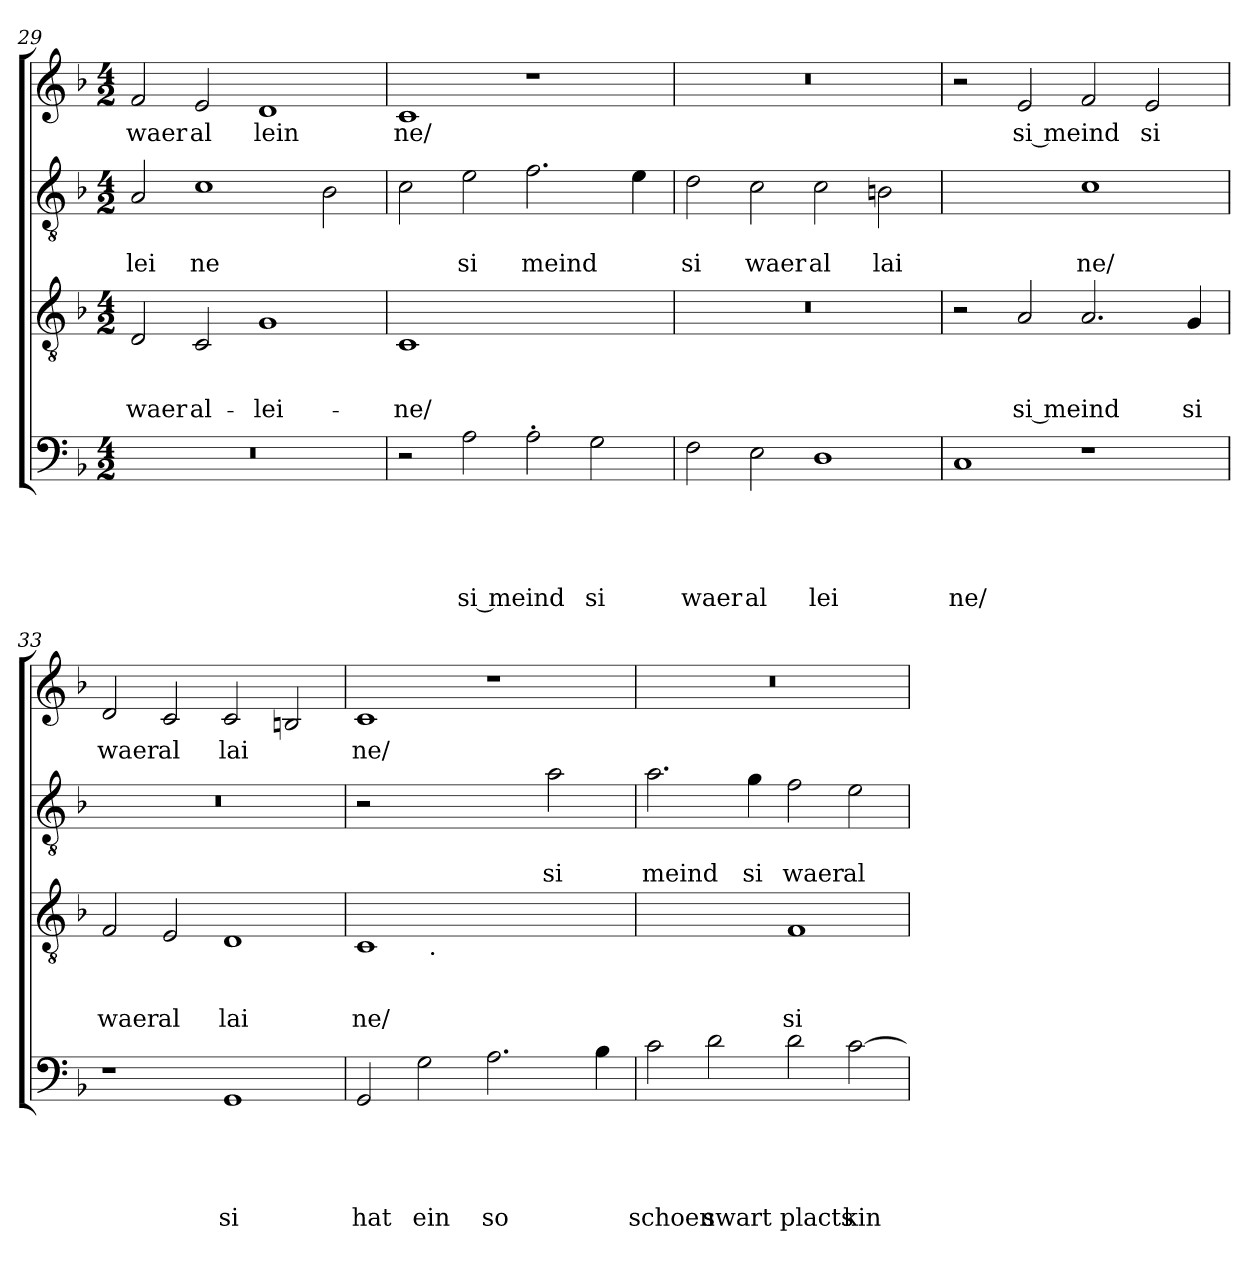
**kern	**text	**text	**text	**text	**text	**kern	**text	**text	**text	**kern	**text	**text	**kern	**text
*part4	*part4	*part4	*part4	*part4	*part4	*part3	*part3	*part3	*part3	*part2	*part2	*part2	*part1	*part1
*staff4	*staff4	*staff4	*staff4	*staff4	*staff4	*staff3	*staff3	*staff3	*staff3	*staff2	*staff2	*staff2	*staff1	*staff1
*clefF4	*	*	*	*	*	*clefGv2	*	*	*	*clefGv2	*	*	*clefG2	*
*k[b-]	*	*	*	*	*	*k[b-]	*	*	*	*k[b-]	*	*	*k[b-]	*
*F:	*	*	*	*	*	*F:	*	*	*	*F:	*	*	*F:	*
*M4/2	*	*	*	*	*	*M4/2	*	*	*	*M4/2	*	*	*M4/2	*
=29	=29	=29	=29	=29	=29	=29	=29	=29	=29	=29	=29	=29	=29	=29
!	!	!	!	!	!	!	!	!	!LO:LY:b	!	!	!LO:LY:b	!	!LO:LY:b
0r	.	.	.	.	.	2D/	.	.	waer	2A/	.	lei	2f/	waer
!	!	!	!	!	!	!	!	!	!LO:LY:b	!	!	!LO:LY:b	!	!LO:LY:b
.	.	.	.	.	.	2C/	.	.	al-	1c	.	ne	2e/	al
!	!	!	!	!	!	!	!	!	!LO:LY:b	!	!	!	!	!LO:LY:b
.	.	.	.	.	.	1G	.	.	-lei-	.	.	.	1d	lein
.	.	.	.	.	.	.	.	.	.	2B-\	.	.	.	.
=30	=30	=30	=30	=30	=30	=30	=30	=30	=30	=30	=30	=30	=30	=30
!	!	!	!	!	!	!	!	!	!LO:LY:b	!	!	!	!	!LO:LY:b
2r	.	.	.	.	.	1C	.	.	-ne/	2c\	.	.	1c	ne/
!	!	!	!	!	!LO:LY:b	!	!	!	!	!	!	!LO:LY:b	!	!
2A\	.	.	.	.	si meind	.	.	.	.	2e\	.	si	.	.
!	!	!	!	!	!	!	!	!	!	!	!	!LO:LY:b	!	!
2A'>\	.	.	.	.	.	1ryy	.	.	.	2.f\	.	meind	1r	.
!	!	!	!	!	!LO:LY:b	!	!	!	!	!	!	!	!	!
2G\	.	.	.	.	si	.	.	.	.	.	.	.	.	.
.	.	.	.	.	.	.	.	.	.	4e\	.	.	.	.
=31	=31	=31	=31	=31	=31	=31	=31	=31	=31	=31	=31	=31	=31	=31
!	!	!	!	!	!LO:LY:b	!LO:N:vis=1	!	!	!	!	!	!LO:LY:b	!	!
2F\	.	.	.	.	waer	0r	.	.	.	2d\	.	si	0r	.
!	!	!	!	!	!LO:LY:b	!	!	!	!	!	!	!LO:LY:b	!	!
2E\	.	.	.	.	al	.	.	.	.	2c\	.	waer	.	.
!	!	!	!	!	!LO:LY:b	!	!	!	!	!	!	!LO:LY:b	!	!
1D	.	.	.	.	lei	.	.	.	.	2c\	.	al	.	.
!	!	!	!	!	!	!	!	!	!	!	!	!LO:LY:b	!	!
.	.	.	.	.	.	.	.	.	.	2B\	.	lai	.	.
!!LO:PB:g=z
=32	=32	=32	=32	=32	=32	=32	=32	=32	=32	=32	=32	=32	=32	=32
!	!	!	!	!	!LO:LY:b	!	!	!	!	!	!	!	!	!
1C	.	.	.	.	ne/	2r	.	.	.	1ryy	.	.	2r	.
!	!	!	!	!	!	!	!	!	!LO:LY:b	!	!	!	!	!LO:LY:b
.	.	.	.	.	.	2A/	.	.	si meind	.	.	.	2e/	si meind
!	!	!	!	!	!	!	!	!	!	!	!	!LO:LY:b	!	!
1r	.	.	.	.	.	2.A/	.	.	.	1c	.	ne/	2f/	.
!	!	!	!	!	!	!	!	!	!	!	!	!	!	!LO:LY:b
.	.	.	.	.	.	.	.	.	.	.	.	.	2e/	si
!	!	!	!	!	!	!	!	!	!LO:LY:b	!	!	!	!	!
.	.	.	.	.	.	4G/	.	.	si	.	.	.	.	.
=33	=33	=33	=33	=33	=33	=33	=33	=33	=33	=33	=33	=33	=33	=33
!	!	!	!	!	!	!	!	!	!LO:LY:b	!	!	!	!	!LO:LY:b
1r	.	.	.	.	.	2F/	.	.	waer	0r	.	.	2d/	waer
!	!	!	!	!	!	!	!	!	!LO:LY:b	!	!	!	!	!LO:LY:b
.	.	.	.	.	.	2E/	.	.	al	.	.	.	2c/	al
!	!	!	!	!	!LO:LY:b	!	!	!	!LO:LY:b	!	!	!	!	!LO:LY:b
1GG	.	.	.	.	si	1D	.	.	lai	.	.	.	2c/	lai
.	.	.	.	.	.	.	.	.	.	.	.	.	2Bn/	.
=34	=34	=34	=34	=34	=34	=34	=34	=34	=34	=34	=34	=34	=34	=34
!	!	!	!	!	!LO:LY:b	!	!	!	!LO:LY:b	!	!	!	!	!LO:LY:b
*	*	*	*	*	*	*^	*	*	*	*	*	*	*	*
2GG/	.	.	.	.	hat	1C	2ryy	.	.	ne/	2r	.	.	1c	ne/
!	!	!	!	!	!LO:LY:b	!	!	!	!	!	!	!	!	!	!
2G\	.	.	.	.	ein	.	32ryy	.	.	.	1ryy	.	.	.	.
!	!	!	!	!	!	!	!LO:TX:b:t=.	!	!	!	!	!	!	!	!
.	.	.	.	.	.	.	1ryy	.	.	.	.	.	.	.	.
!	!	!	!	!	!LO:LY:b	!	!	!	!	!	!	!	!	!	!
2.A\	.	.	.	.	so	1ryy	.	.	.	.	.	.	.	1r	.
!	!	!	!	!	!	!	!	!	!	!	!	!	!LO:LY:b	!	!
.	.	.	.	.	.	.	.	.	.	.	2a\	.	si	.	.
.	.	.	.	.	.	.	4...ryy	.	.	.	.	.	.	.	.
4B-\	.	.	.	.	.	.	.	.	.	.	.	.	.	.	.
=35	=35	=35	=35	=35	=35	=35	=35	=35	=35	=35	=35	=35	=35	=35	=35
!	!	!	!	!	!LO:LY:b	!	!	!	!	!	!	!	!LO:LY:b	!	!
*	*	*	*	*	*	*v	*v	*	*	*	*	*	*	*	*
2c\	.	.	.	.	schoen	1ryy	.	.	.	2.a\	.	meind	0r	.
!	!	!	!	!	!LO:LY:b	!	!	!	!	!	!	!	!	!
2d\	.	.	.	.	swart	.	.	.	.	.	.	.	.	.
!	!	!	!	!	!	!	!	!	!	!	!	!LO:LY:b	!	!
.	.	.	.	.	.	.	.	.	.	4g\	.	si	.	.
!	!	!	!	!	!LO:LY:b	!	!	!	!LO:LY:b	!	!	!LO:LY:b	!	!
2d\	.	.	.	.	placts	1F	.	.	si	2f\	.	waer	.	.
!	!	!	!	!	!LO:LY:b	!	!	!	!	!	!	!LO:LY:b	!	!
[>2c\	.	.	.	.	kin	.	.	.	.	2e\	.	al-	.	.
=	=	=	=	=	=	=	=	=	=	=	=	=	=	=
*-	*-	*-	*-	*-	*-	*-	*-	*-	*-	*-	*-	*-	*-	*-
